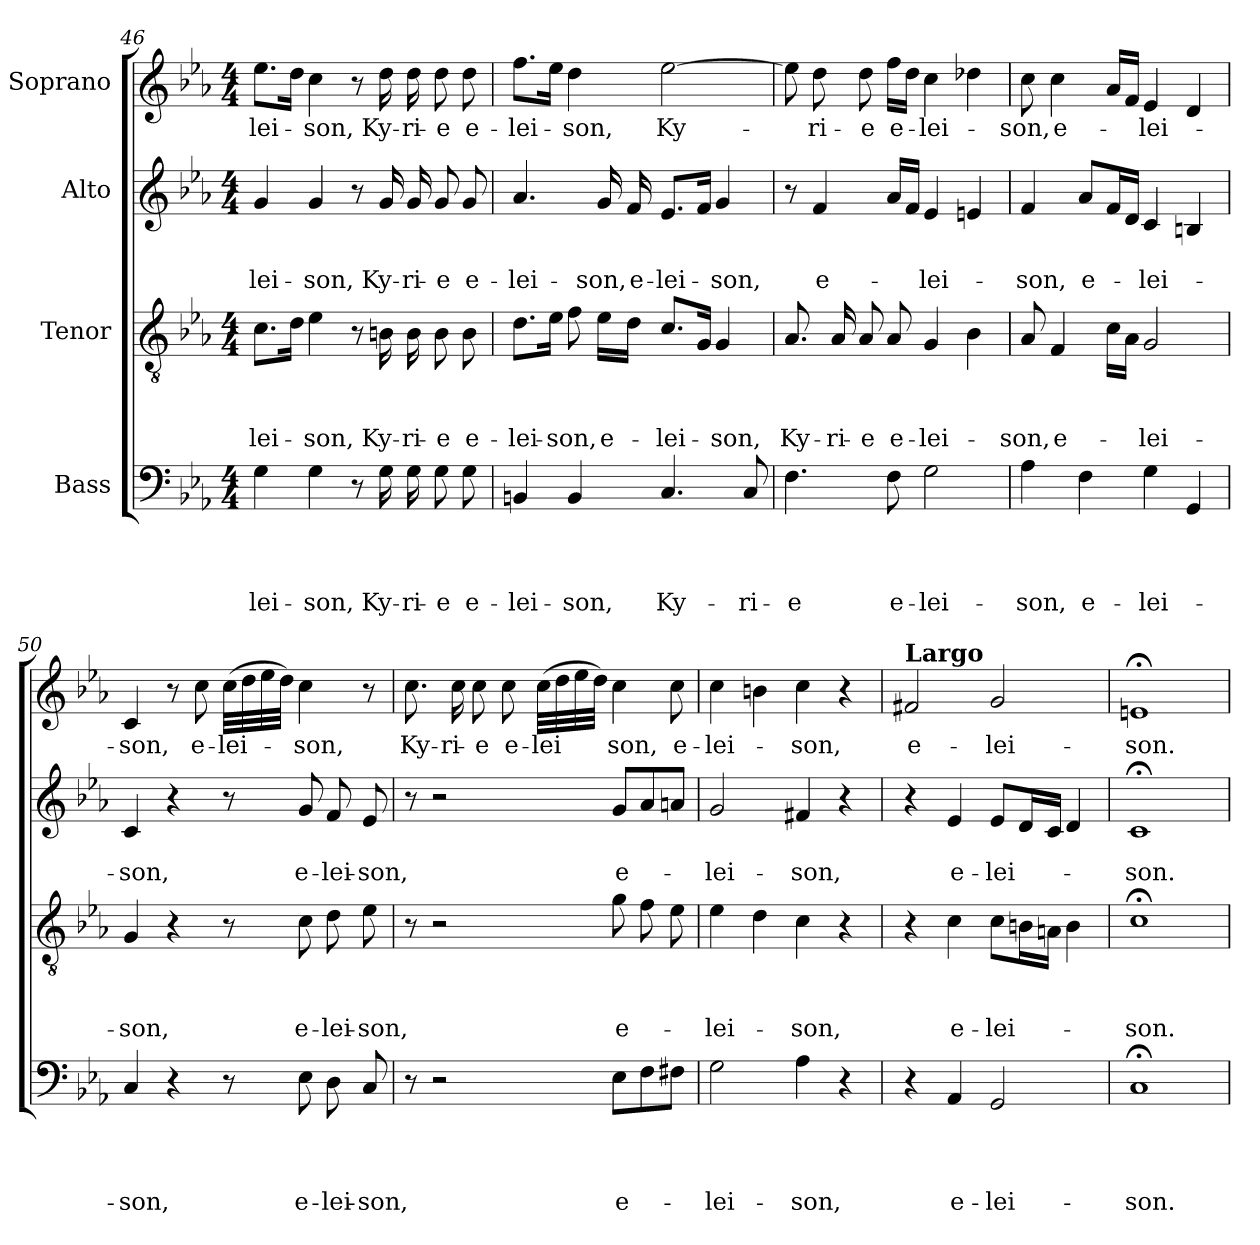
**kern	**text	**text	**text	**text	**kern	**text	**text	**text	**kern	**text	**text	**kern	**text
*part4	*part4	*part4	*part4	*part4	*part3	*part3	*part3	*part3	*part2	*part2	*part2	*part1	*part1
*staff4	*staff4	*staff4	*staff4	*staff4	*staff3	*staff3	*staff3	*staff3	*staff2	*staff2	*staff2	*staff1	*staff1
*I"Bass	*	*	*	*	*I"Tenor	*	*	*	*I"Alto	*	*	*I"Soprano	*
*clefF4	*	*	*	*	*clefGv2	*	*	*	*clefG2	*	*	*clefG2	*
*k[b-e-a-]	*	*	*	*	*k[b-e-a-]	*	*	*	*k[b-e-a-]	*	*	*k[b-e-a-]	*
*E-:	*	*	*	*	*E-:	*	*	*	*E-:	*	*	*E-:	*
*M4/4	*	*	*	*	*M4/4	*	*	*	*M4/4	*	*	*M4/4	*
=46	=46	=46	=46	=46	=46	=46	=46	=46	=46	=46	=46	=46	=46
!	!	!	!	!LO:LY:b	!	!	!	!LO:LY:b	!	!	!LO:LY:b	!	!LO:LY:b
4G\	.	.	.	-lei-	8.c\L	.	.	-lei-	4g/	.	-lei-	8.ee-\L	-lei-
.	.	.	.	.	16d\Jk	.	.	.	.	.	.	16dd\Jk	.
!	!	!	!	!LO:LY:b	!	!	!	!LO:LY:b	!	!	!LO:LY:b	!	!LO:LY:b
4G\	.	.	.	-son,	4e-\	.	.	-son,	4g/	.	-son,	4cc\	-son,
8r	.	.	.	.	8r	.	.	.	8r	.	.	8r	.
!	!	!	!	!LO:LY:b	!	!	!	!LO:LY:b	!	!	!LO:LY:b	!	!LO:LY:b
16G\	.	.	.	Ky-	16Bn\	.	.	Ky-	16g/	.	Ky-	16dd\	Ky-
!	!	!	!	!LO:LY:b	!	!	!	!LO:LY:b	!	!	!LO:LY:b	!	!LO:LY:b
16G\	.	.	.	-ri-	16B\	.	.	-ri-	16g/	.	-ri-	16dd\	-ri-
!	!	!	!	!LO:LY:b	!	!	!	!LO:LY:b	!	!	!LO:LY:b	!	!LO:LY:b
8G\	.	.	.	-e	8B\	.	.	-e	8g/	.	-e	8dd\	-e
!	!	!	!	!LO:LY:b	!	!	!	!LO:LY:b	!	!	!LO:LY:b	!	!LO:LY:b
8G\	.	.	.	e-	8B\	.	.	e-	8g/	.	e-	8dd\	e-
=47	=47	=47	=47	=47	=47	=47	=47	=47	=47	=47	=47	=47	=47
!	!	!	!	!LO:LY:b	!	!	!	!LO:LY:b	!	!	!LO:LY:b	!	!LO:LY:b
4BBn/	.	.	.	-lei-	8.d\L	.	.	-lei-	4.a-/	.	-lei-	8.ff\L	-lei-
.	.	.	.	.	16e-\Jk	.	.	.	.	.	.	16ee-\Jk	.
!	!	!	!	!LO:LY:b	!	!	!	!LO:LY:b	!	!	!	!	!LO:LY:b
4BB/	.	.	.	-son,	8f\	.	.	-son,	.	.	.	4dd\	-son,
!	!	!	!	!	!	!	!	!LO:LY:b	!	!	!LO:LY:b	!	!
.	.	.	.	.	16e-\LL	.	.	e-	16g/	.	-son,	.	.
!	!	!	!	!	!	!	!	!	!	!	!LO:LY:b	!	!
.	.	.	.	.	16d\JJ	.	.	.	16f/	.	e-	.	.
!	!	!	!	!LO:LY:b	!	!	!	!LO:LY:b	!	!	!LO:LY:b	!	!LO:LY:b
4.C/	.	.	.	Ky-	8.c/L	.	.	-lei-	8.e-/L	.	-lei-	[2ee-\	Ky-
.	.	.	.	.	16G/Jk	.	.	.	16f/Jk	.	.	.	.
!	!	!	!	!	!	!	!	!LO:LY:b	!	!	!LO:LY:b	!	!
.	.	.	.	.	4G/	.	.	-son,	4g/	.	-son,	.	.
!	!	!	!	!LO:LY:b	!	!	!	!	!	!	!	!	!
8C/	.	.	.	-ri-	.	.	.	.	.	.	.	.	.
=48	=48	=48	=48	=48	=48	=48	=48	=48	=48	=48	=48	=48	=48
!	!	!	!	!LO:LY:b	!	!	!	!LO:LY:b	!	!	!	!	!
4.F\	.	.	.	-e	8.A-/	.	.	Ky-	8r	.	.	8ee-\]	.
!	!	!	!	!	!	!	!	!	!	!	!LO:LY:b	!	!LO:LY:b
.	.	.	.	.	.	.	.	.	4f/	.	e-	8dd\	-ri-
!	!	!	!	!	!	!	!	!LO:LY:b	!	!	!	!	!
.	.	.	.	.	16A-/	.	.	-ri-	.	.	.	.	.
!	!	!	!	!	!	!	!	!LO:LY:b	!	!	!	!	!LO:LY:b
.	.	.	.	.	8A-/	.	.	-e	.	.	.	8dd\	-e
!	!	!	!	!LO:LY:b	!	!	!	!LO:LY:b	!	!	!	!	!LO:LY:b
8F\	.	.	.	e-	8A-/	.	.	e-	16a-/LL	.	.	16ff\LL	e-
.	.	.	.	.	.	.	.	.	16f/JJ	.	.	16dd\JJ	.
!	!	!	!	!LO:LY:b	!	!	!	!LO:LY:b	!	!	!LO:LY:b	!	!LO:LY:b
2G\	.	.	.	-lei-	4G/	.	.	-lei-	4e-/	.	-lei-	4cc\	-lei-
.	.	.	.	.	4B-\	.	.	.	4en/	.	.	4dd-X\	.
!!LO:LB:g=z
=49	=49	=49	=49	=49	=49	=49	=49	=49	=49	=49	=49	=49	=49
!	!	!	!	!LO:LY:b	!	!	!	!LO:LY:b	!	!	!LO:LY:b	!	!LO:LY:b
4A-\	.	.	.	-son,	8A-/	.	.	-son,	4f/	.	-son,	8cc\	-son,
!	!	!	!	!	!	!	!	!LO:LY:b	!	!	!	!	!LO:LY:b
.	.	.	.	.	4F/	.	.	e-	.	.	.	4cc\	e-
!	!	!	!	!LO:LY:b	!	!	!	!	!	!	!LO:LY:b	!	!
4F\	.	.	.	e-	.	.	.	.	8a-/L	.	e-	.	.
.	.	.	.	.	16c\LL	.	.	.	16f/L	.	.	16a-/LL	.
.	.	.	.	.	16A-\JJ	.	.	.	16d/JJ	.	.	16f/JJ	.
!	!	!	!	!LO:LY:b	!	!	!	!LO:LY:b	!	!	!LO:LY:b	!	!LO:LY:b
4G\	.	.	.	-lei-	2G/	.	.	-lei-	4c/	.	-lei-	4e-/	-lei-
4GG/	.	.	.	.	.	.	.	.	4Bn/	.	.	4d/	.
=50	=50	=50	=50	=50	=50	=50	=50	=50	=50	=50	=50	=50	=50
!	!	!	!	!LO:LY:b	!	!	!	!LO:LY:b	!	!	!LO:LY:b	!	!LO:LY:b
4C/	.	.	.	-son,	4G/	.	.	-son,	4c/	.	-son,	4c/	-son,
4r	.	.	.	.	4r	.	.	.	4r	.	.	8r	.
!	!	!	!	!	!	!	!	!	!	!	!	!	!LO:LY:b
.	.	.	.	.	.	.	.	.	.	.	.	8cc\	e-
!	!	!	!	!	!	!	!	!	!	!	!	!	!LO:LY:b
8r	.	.	.	.	8r	.	.	.	8r	.	.	(>32cc\LLL	-lei-
.	.	.	.	.	.	.	.	.	.	.	.	32dd\	.
.	.	.	.	.	.	.	.	.	.	.	.	32ee-\	.
.	.	.	.	.	.	.	.	.	.	.	.	32dd\JJJ)	.
!	!	!	!	!LO:LY:b	!	!	!	!LO:LY:b	!	!	!LO:LY:b	!	!LO:LY:b
8E-\	.	.	.	e-	8c\	.	.	e-	8g/	.	e-	4cc\	-son,
!	!	!	!	!LO:LY:b	!	!	!	!LO:LY:b	!	!	!LO:LY:b	!	!
8D\	.	.	.	-lei-	8d\	.	.	-lei-	8f/	.	-lei-	.	.
!	!	!	!	!LO:LY:b	!	!	!	!LO:LY:b	!	!	!LO:LY:b	!	!
8C/	.	.	.	-son,	8e-\	.	.	-son,	8e-/	.	-son,	8r	.
=51	=51	=51	=51	=51	=51	=51	=51	=51	=51	=51	=51	=51	=51
!	!	!	!	!	!	!	!	!	!	!	!	!	!LO:LY:b
8r	.	.	.	.	8r	.	.	.	8r	.	.	8.cc\	Ky-
2r	.	.	.	.	2r	.	.	.	2r	.	.	.	.
!	!	!	!	!	!	!	!	!	!	!	!	!	!LO:LY:b
.	.	.	.	.	.	.	.	.	.	.	.	16cc\	-ri-
!	!	!	!	!	!	!	!	!	!	!	!	!	!LO:LY:b
.	.	.	.	.	.	.	.	.	.	.	.	8cc\	-e
!	!	!	!	!	!	!	!	!	!	!	!	!	!LO:LY:b
.	.	.	.	.	.	.	.	.	.	.	.	8cc\	e-
!	!	!	!	!	!	!	!	!	!	!	!	!	!LO:LY:b
.	.	.	.	.	.	.	.	.	.	.	.	(>32cc\LLL	-lei
.	.	.	.	.	.	.	.	.	.	.	.	32dd\	.
.	.	.	.	.	.	.	.	.	.	.	.	32ee-\	.
.	.	.	.	.	.	.	.	.	.	.	.	32dd\JJJ)	.
!	!	!	!	!LO:LY:b	!	!	!	!LO:LY:b	!	!	!LO:LY:b	!	!LO:LY:b
8E-\L	.	.	.	e-	8g\	.	.	e-	8g/L	.	e-	4cc\	son,
8F\	.	.	.	.	8f\	.	.	.	8a-/	.	.	.	.
!	!	!	!	!	!	!	!	!	!	!	!	!	!LO:LY:b
8F#X\J	.	.	.	.	8e-\	.	.	.	8an/J	.	.	8cc\	e-
=52	=52	=52	=52	=52	=52	=52	=52	=52	=52	=52	=52	=52	=52
!	!	!	!	!LO:LY:b	!	!	!	!LO:LY:b	!	!	!LO:LY:b	!	!LO:LY:b
2G\	.	.	.	-lei-	4e-\	.	.	-lei-	2g/	.	-lei-	4cc\	-lei-
.	.	.	.	.	4d\	.	.	.	.	.	.	4bn\	.
!	!	!	!	!LO:LY:b	!	!	!	!LO:LY:b	!	!	!LO:LY:b	!	!LO:LY:b
4A-\	.	.	.	-son,	4c\	.	.	-son,	4f#X/	.	-son,	4cc\	-son,
4r	.	.	.	.	4r	.	.	.	4r	.	.	4r	.
!!LO:LB:g=z
=53	=53	=53	=53	=53	=53	=53	=53	=53	=53	=53	=53	=53	=53
!	!	!	!	!	!	!	!	!	!	!	!	!LO:TX:a:B:t=Largo	!
!	!	!	!	!	!	!	!	!	!	!	!	!	!LO:LY:b
4r	.	.	.	.	4r	.	.	.	4r	.	.	2f#X/	e-
!	!	!	!	!LO:LY:b	!	!	!	!LO:LY:b	!	!	!LO:LY:b	!	!
4AA-/	.	.	.	e-	4c\	.	.	e-	4e-/	.	e-	.	.
!	!	!	!	!LO:LY:b	!	!	!	!LO:LY:b	!	!	!LO:LY:b	!	!LO:LY:b
2GG/	.	.	.	-lei-	8c\L	.	.	-lei-	8e-/L	.	-lei-	2g/	-lei-
.	.	.	.	.	16Bn\L	.	.	.	16d/L	.	.	.	.
.	.	.	.	.	16An\JJ	.	.	.	16c/JJ	.	.	.	.
.	.	.	.	.	4B\	.	.	.	4d/	.	.	.	.
=54	=54	=54	=54	=54	=54	=54	=54	=54	=54	=54	=54	=54	=54
!	!	!	!	!LO:LY:b	!	!	!	!LO:LY:b	!	!	!LO:LY:b	!	!LO:LY:b
1C;<	.	.	.	-son.	1c;<	.	.	-son.-	1c;<	.	-son.-	1en;<	-son.
=	=	=	=	=	=	=	=	=	=	=	=	=	=
*-	*-	*-	*-	*-	*-	*-	*-	*-	*-	*-	*-	*-	*-
